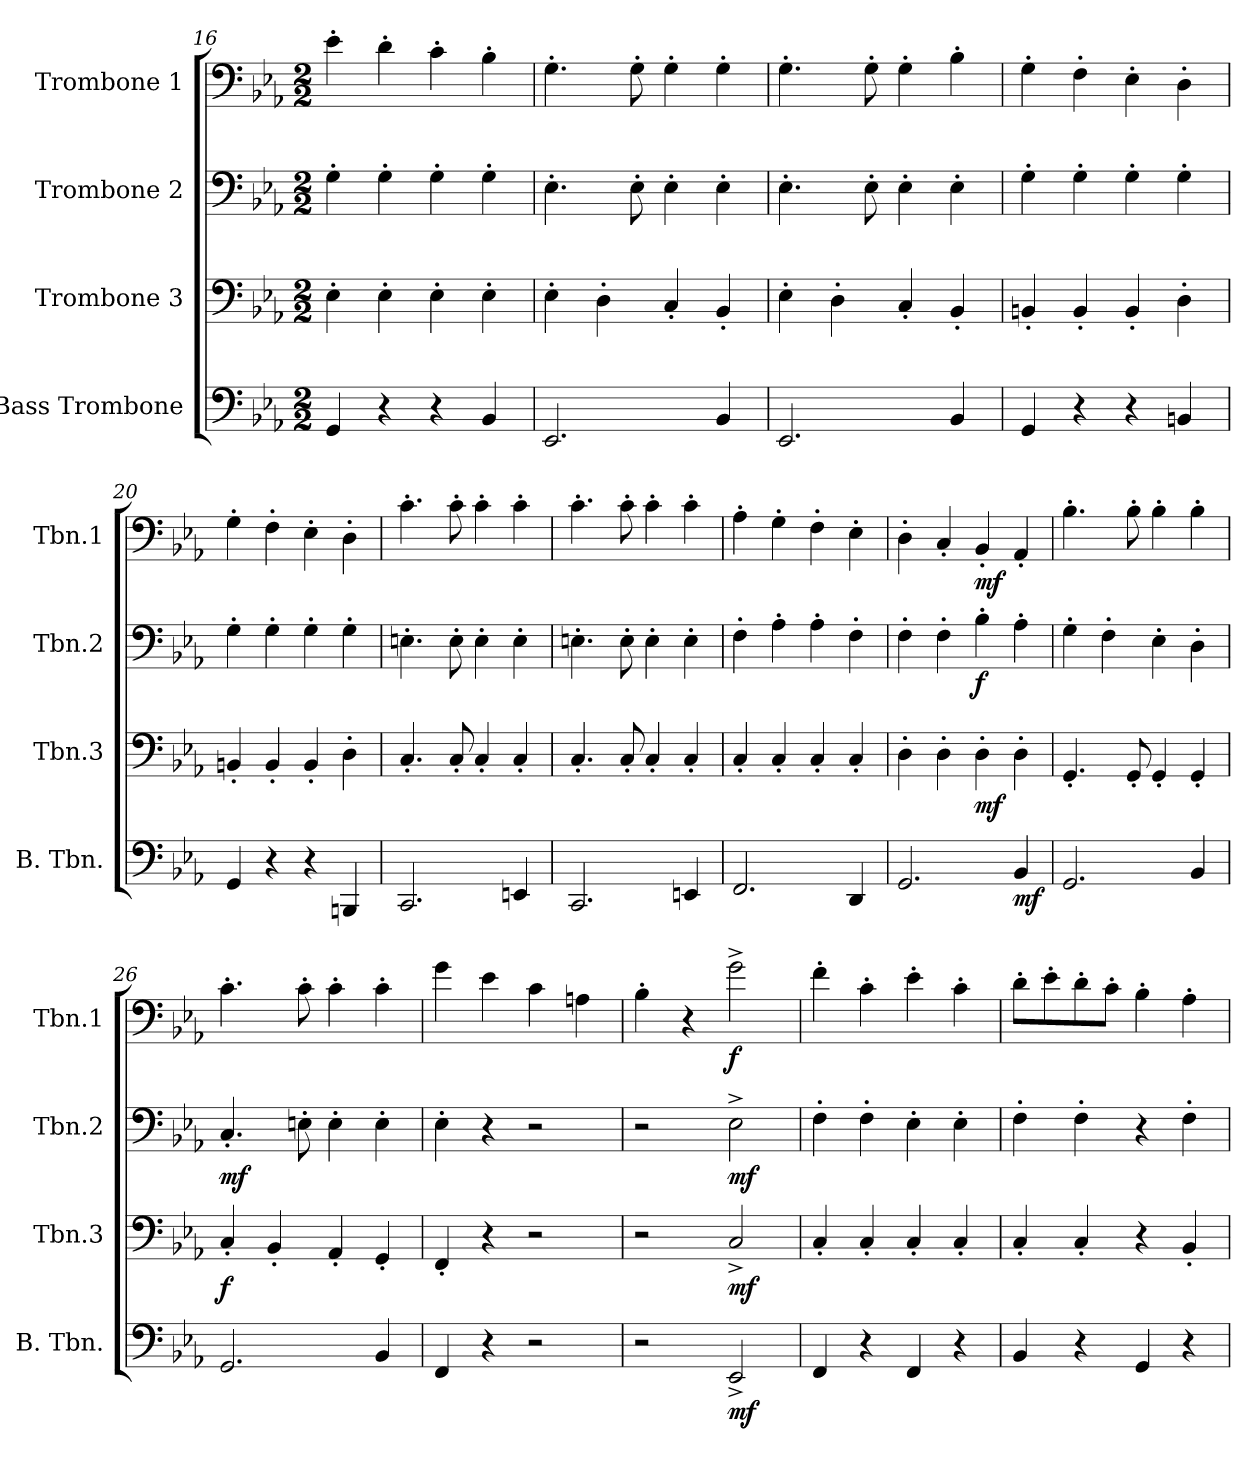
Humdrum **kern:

**kern	**dynam	**kern	**dynam	**kern	**dynam	**kern	**dynam
*part4	*part4	*part3	*part3	*part2	*part2	*part1	*part1
*staff4	*staff4	*staff3	*staff3	*staff2	*staff2	*staff1	*staff1
*I"Bass Trombone	*	*I"Trombone 3	*	*I"Trombone 2	*	*I"Trombone 1	*
*I'B. Tbn.	*	*I'Tbn.3	*	*I'Tbn.2	*	*I'Tbn.1	*
*clefF4	*	*clefF4	*	*clefF4	*	*clefF4	*
*k[b-e-a-]	*	*k[b-e-a-]	*	*k[b-e-a-]	*	*k[b-e-a-]	*
*M2/2	*	*M2/2	*	*M2/2	*	*M2/2	*
=16	=16	=16	=16	=16	=16	=16	=16
4GG/	.	4E-'\	.	4G'\	.	4e-'\	.
4r	.	4E-'\	.	4G'\	.	4d'\	.
4r	.	4E-'\	.	4G'\	.	4c'\	.
4BB-/	.	4E-'\	.	4G'\	.	4B-'\	.
=17	=17	=17	=17	=17	=17	=17	=17
2.EE-/	.	4E-'\	.	4.E-'\	.	4.G'\	.
.	.	4D'\	.	.	.	.	.
.	.	.	.	8E-'\	.	8G'\	.
.	.	4C'/	.	4E-'\	.	4G'\	.
4BB-/	.	4BB-'/	.	4E-'\	.	4G'\	.
=18	=18	=18	=18	=18	=18	=18	=18
2.EE-/	.	4E-'\	.	4.E-'\	.	4.G'\	.
.	.	4D'\	.	.	.	.	.
.	.	.	.	8E-'\	.	8G'\	.
.	.	4C'/	.	4E-'\	.	4G'\	.
4BB-/	.	4BB-'/	.	4E-'\	.	4B-'\	.
=19	=19	=19	=19	=19	=19	=19	=19
4GG/	.	4BBn'/	.	4G'\	.	4G'\	.
4r	.	4BB'/	.	4G'\	.	4F'\	.
4r	.	4BB'/	.	4G'\	.	4E-'\	.
4BBn/	.	4D'\	.	4G'\	.	4D'\	.
=20	=20	=20	=20	=20	=20	=20	=20
4GG/	.	4BBn'/	.	4G'\	.	4G'\	.
4r	.	4BB'/	.	4G'\	.	4F'\	.
4r	.	4BB'/	.	4G'\	.	4E-'\	.
4BBBn/	.	4D'\	.	4G'\	.	4D'\	.
!!LO:LB:g=z
=21	=21	=21	=21	=21	=21	=21	=21
2.CC/	.	4.C'/	.	4.En'\	.	4.c'\	.
.	.	8C'/	.	8E'\	.	8c'\	.
.	.	4C'/	.	4E'\	.	4c'\	.
4EEn/	.	4C'/	.	4E'\	.	4c'\	.
=22	=22	=22	=22	=22	=22	=22	=22
2.CC/	.	4.C'/	.	4.En'\	.	4.c'\	.
.	.	8C'/	.	8E'\	.	8c'\	.
.	.	4C'/	.	4E'\	.	4c'\	.
4EEn/	.	4C'/	.	4E'\	.	4c'\	.
=23	=23	=23	=23	=23	=23	=23	=23
2.FF/	.	4C'/	.	4F'\	.	4A-'\	.
.	.	4C'/	.	4A-'\	.	4G'\	.
.	.	4C'/	.	4A-'\	.	4F'\	.
4DD/	.	4C'/	.	4F'\	.	4E-'\	.
=24	=24	=24	=24	=24	=24	=24	=24
2.GG/	.	4D'\	.	4F'\	.	4D'\	.
.	.	4D'\	.	4F'\	.	4C'/	.
!	!	!	!LO:DY:b	!	!LO:DY:b	!	!LO:DY:b
.	.	4D'\	mf	4B-'\	f	4BB-'/	mf
!	!LO:DY:b	!	!	!	!	!	!
4BB-/	mf	4D'\	.	4A-'\	.	4AA-'/	.
=25	=25	=25	=25	=25	=25	=25	=25
2.GG/	.	4.GG'/	.	4G'\	.	4.B-'\	.
.	.	.	.	4F'\	.	.	.
.	.	8GG'/	.	.	.	8B-'\	.
.	.	4GG'/	.	4E-'\	.	4B-'\	.
4BB-/	.	4GG'/	.	4D'\	.	4B-'\	.
=26	=26	=26	=26	=26	=26	=26	=26
!	!	!	!LO:DY:b	!	!LO:DY:b	!	!
2.GG/	.	4C'/	f	4.C'/	mf	4.c'\	.
.	.	4BB-'/	.	.	.	.	.
.	.	.	.	8En'\	.	8c'\	.
.	.	4AA-'/	.	4E'\	.	4c'\	.
4BB-/	.	4GG'/	.	4E'\	.	4c'\	.
=27	=27	=27	=27	=27	=27	=27	=27
4FF/	.	4FF'/	.	4E-'\	.	4g\	.
4r	.	4r	.	4r	.	4e-\	.
2r	.	2r	.	2r	.	4c\	.
.	.	.	.	.	.	4An\	.
!!LO:LB:g=z
=28	=28	=28	=28	=28	=28	=28	=28
2r	.	2r	.	2r	.	4B-'\	.
.	.	.	.	.	.	4r	.
!	!LO:DY:b	!	!LO:DY:b	!	!LO:DY:b	!	!LO:DY:b
2EE-^/	mf	2C^/	mf	2E-^\	mf	2g^\	f
=29	=29	=29	=29	=29	=29	=29	=29
4FF/	.	4C'/	.	4F'\	.	4f'\	.
4r	.	4C'/	.	4F'\	.	4c'\	.
4FF/	.	4C'/	.	4E-'\	.	4e-'\	.
4r	.	4C'/	.	4E-'\	.	4c'\	.
=30	=30	=30	=30	=30	=30	=30	=30
4BB-/	.	4C'/	.	4F'\	.	8d'\L	.
.	.	.	.	.	.	8e-'\	.
4r	.	4C'/	.	4F'\	.	8d'\	.
.	.	.	.	.	.	8c'\J	.
4GG/	.	4r	.	4r	.	4B-'\	.
4r	.	4BB-'/	.	4F'\	.	4A-'\	.
=	=	=	=	=	=	=	=
*-	*-	*-	*-	*-	*-	*-	*-
